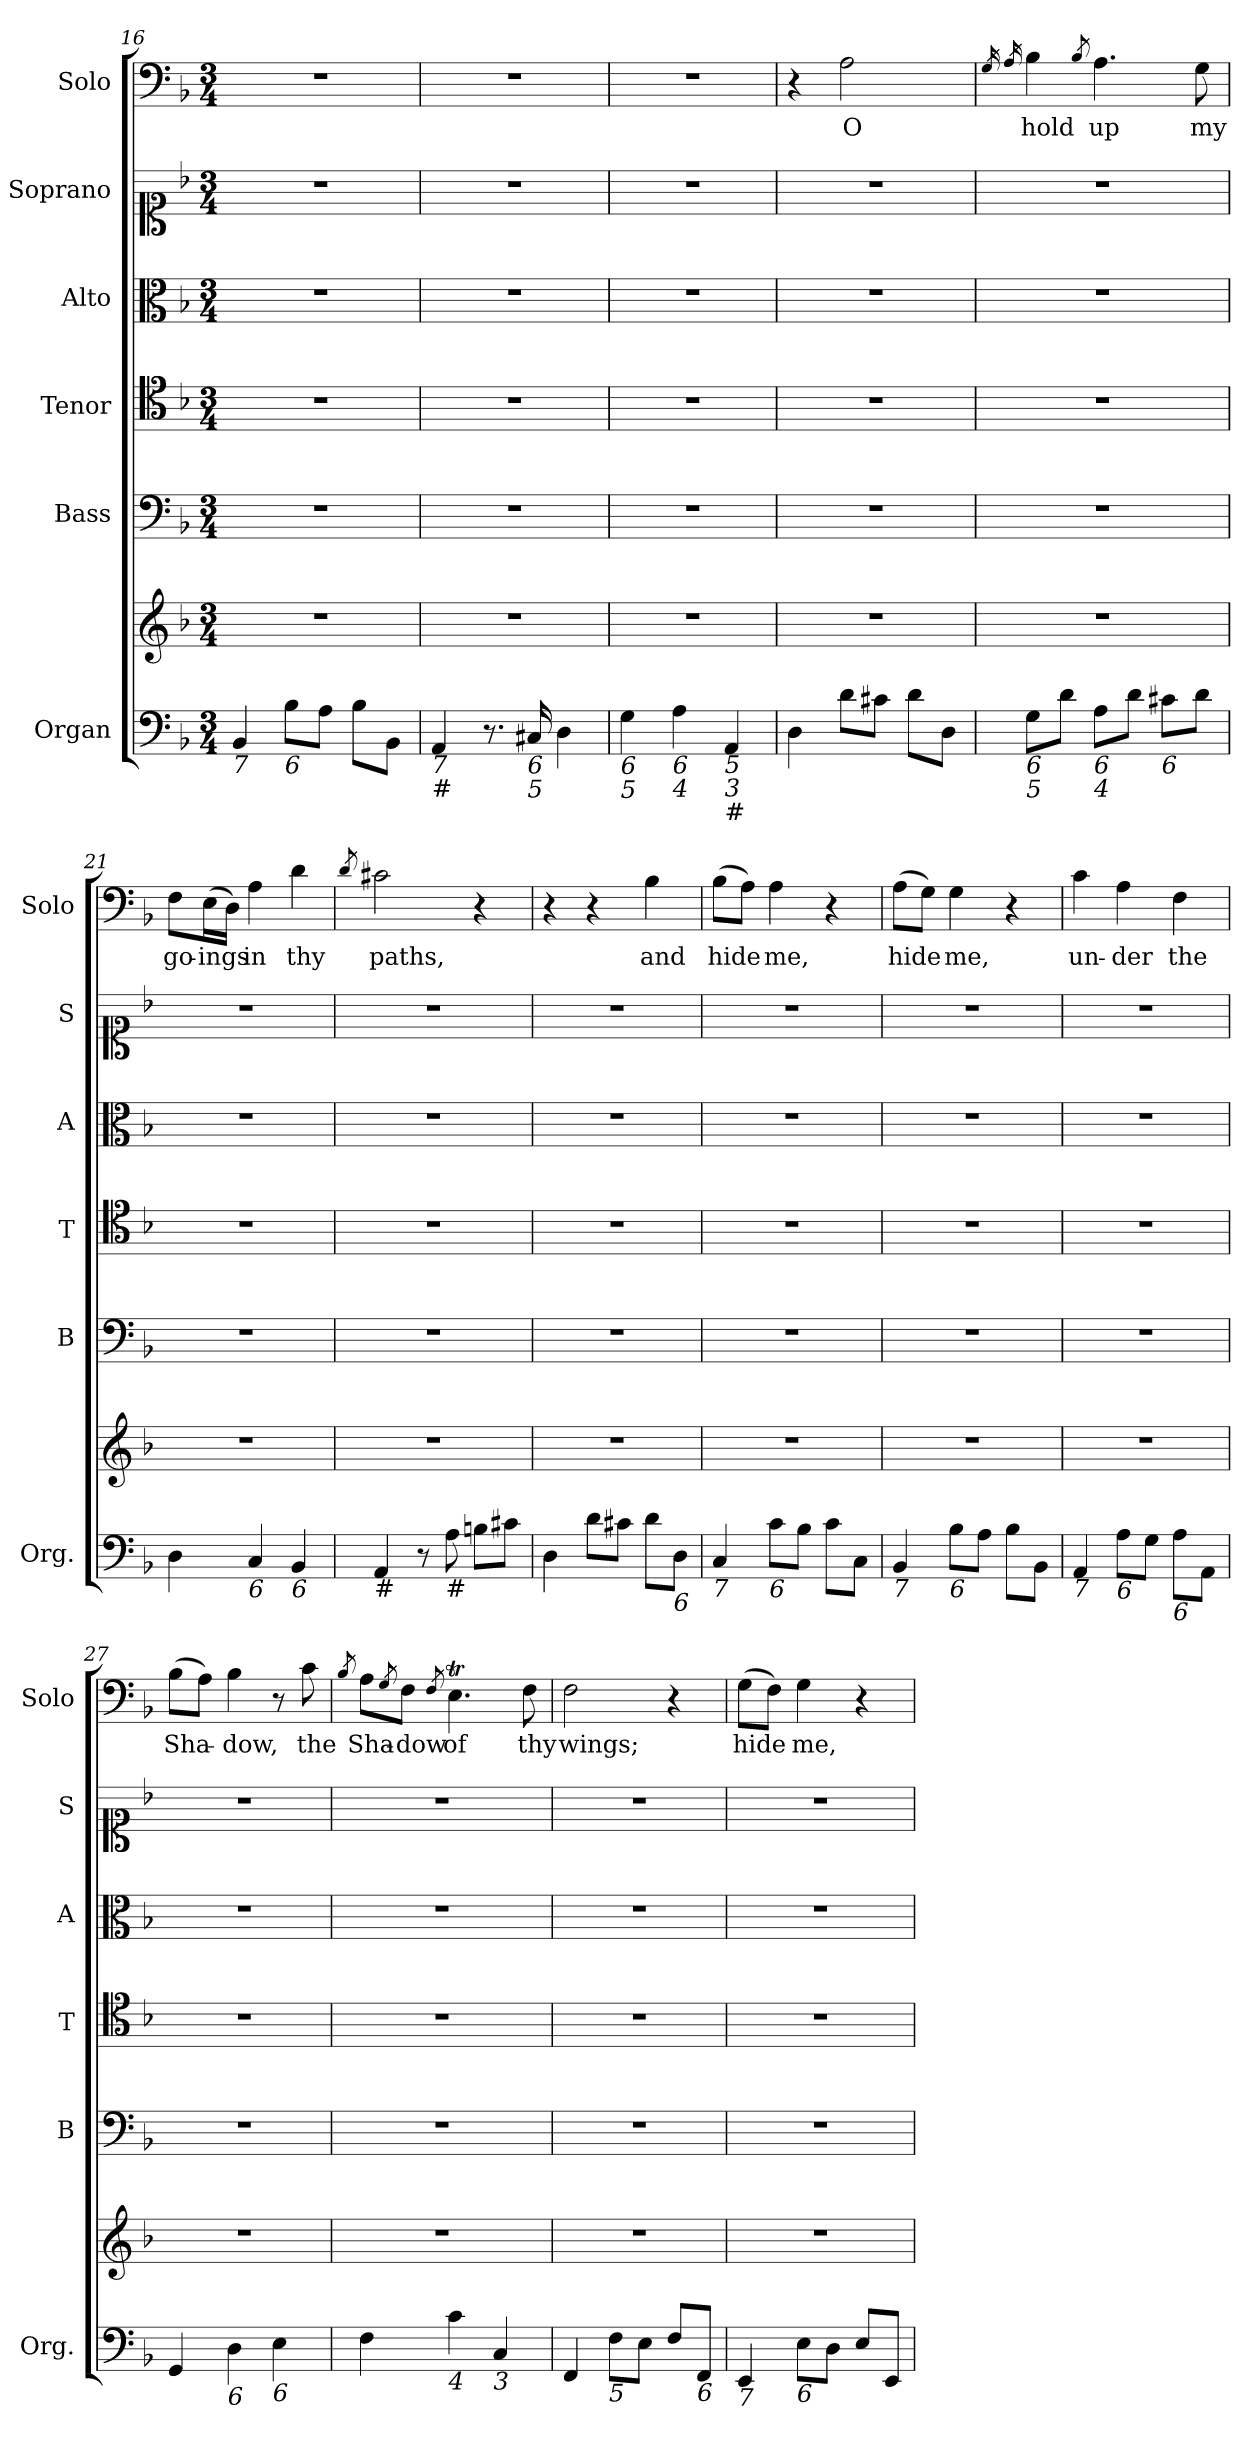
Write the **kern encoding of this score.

**kern	**kern	**kern	**kern	**kern	**kern	**kern	**text
*part6	*part6	*part5	*part4	*part3	*part2	*part1	*part1
*staff7	*staff6	*staff5	*staff4	*staff3	*staff2	*staff1	*staff1
*I"Organ	*	*I"Bass	*I"Tenor	*I"Alto	*I"Soprano	*I"Solo	*
*I'Org.	*	*I'B	*I'T	*I'A	*I'S	*I'Solo	*
*clefF4	*clefG2	*clefF4	*clefC4	*clefC3	*clefC1	*clefF4	*
*k[b-]	*k[b-]	*k[b-]	*k[b-]	*k[b-]	*k[b-]	*k[b-]	*
*F:	*F:	*F:	*F:	*F:	*F:	*F:	*
*M3/4	*M3/4	*M3/4	*M3/4	*M3/4	*M3/4	*M3/4	*
=16	=16	=16	=16	=16	=16	=16	=16
!LO:TX:b:i:t=7	!	!	!	!	!	!	!
4BB-/	2.r	2.r	2.r	2.r	2.r	2.r	.
!LO:TX:b:i:t=6	!	!	!	!	!	!	!
8B-\L	.	.	.	.	.	.	.
8A\J	.	.	.	.	.	.	.
8B-\L	.	.	.	.	.	.	.
8BB-\J	.	.	.	.	.	.	.
=17	=17	=17	=17	=17	=17	=17	=17
!LO:TX:b:i:t=7	!	!	!	!	!	!	!
!LO:TX:b:t=#	!	!	!	!	!	!	!
4AA/	2.r	2.r	2.r	2.r	2.r	2.r	.
8.r	.	.	.	.	.	.	.
!LO:TX:b:i:t=6	!	!	!	!	!	!	!
!LO:TX:b:i:t=5	!	!	!	!	!	!	!
16C#X/	.	.	.	.	.	.	.
4D\	.	.	.	.	.	.	.
=18	=18	=18	=18	=18	=18	=18	=18
!LO:TX:b:i:t=6	!	!	!	!	!	!	!
!LO:TX:b:i:t=5	!	!	!	!	!	!	!
4G\	2.r	2.r	2.r	2.r	2.r	2.r	.
!LO:TX:b:i:t=6\n4	!	!	!	!	!	!	!
4A\	.	.	.	.	.	.	.
!LO:TX:b:i:t=5\n3	!	!	!	!	!	!	!
!LO:TX:b:t=#	!	!	!	!	!	!	!
4AA/	.	.	.	.	.	.	.
=19	=19	=19	=19	=19	=19	=19	=19
4D\	2.r	2.r	2.r	2.r	2.r	4r	.
!	!	!	!	!	!	!	!LO:LY:b
8d\L	.	.	.	.	.	2A\	O
8c#X\J	.	.	.	.	.	.	.
8d\L	.	.	.	.	.	.	.
8D\J	.	.	.	.	.	.	.
=20	=20	=20	=20	=20	=20	=20	=20
.	.	.	.	.	.	16qG/	.
.	.	.	.	.	.	16qA/	.
!LO:TX:b:i:t=6	!	!	!	!	!	!	!
!LO:TX:b:i:t=5	!	!	!	!	!	!	!
!	!	!	!	!	!	!	!LO:LY:b
8G\L	2.r	2.r	2.r	2.r	2.r	4B-\	hold
8d\J	.	.	.	.	.	.	.
.	.	.	.	.	.	8qB-/	.
!LO:TX:b:i:t=6\n4	!	!	!	!	!	!	!
!	!	!	!	!	!	!	!LO:LY:b
8A\L	.	.	.	.	.	4.A\	up
8d\J	.	.	.	.	.	.	.
!LO:TX:b:i:t=6	!	!	!	!	!	!	!
8c#X\L	.	.	.	.	.	.	.
!	!	!	!	!	!	!	!LO:LY:b
8d\J	.	.	.	.	.	8G\	my
=21	=21	=21	=21	=21	=21	=21	=21
!	!	!	!	!	!	!	!LO:LY:b
4D\	2.r	2.r	2.r	2.r	2.r	8F\L	go-
!	!	!	!	!	!	!	!LO:LY:b
.	.	.	.	.	.	(>16E\L	-ings
.	.	.	.	.	.	16D\JJ)	.
!LO:TX:b:i:t=6	!	!	!	!	!	!	!
!	!	!	!	!	!	!	!LO:LY:b
4C/	.	.	.	.	.	4A\	in
!LO:TX:b:i:t=6	!	!	!	!	!	!	!
!	!	!	!	!	!	!	!LO:LY:b
4BB-/	.	.	.	.	.	4d\	thy
!!LO:PB:g=z
=22	=22	=22	=22	=22	=22	=22	=22
.	.	.	.	.	.	8qd/	.
!LO:TX:b:t=#	!	!	!	!	!	!	!
!	!	!	!	!	!	!	!LO:LY:b
4AA/	2.r	2.r	2.r	2.r	2.r	2c#X\	paths,
8r	.	.	.	.	.	.	.
!LO:TX:b:t=#	!	!	!	!	!	!	!
8A\	.	.	.	.	.	.	.
8Bn\L	.	.	.	.	.	4r	.
8c#X\J	.	.	.	.	.	.	.
=23	=23	=23	=23	=23	=23	=23	=23
4D\	2.r	2.r	2.r	2.r	2.r	4r	.
8d\L	.	.	.	.	.	4r	.
8c#X\J	.	.	.	.	.	.	.
!	!	!	!	!	!	!	!LO:LY:b
8d\L	.	.	.	.	.	4B-\	and
!LO:TX:b:i:t=6	!	!	!	!	!	!	!
8D\J	.	.	.	.	.	.	.
=24	=24	=24	=24	=24	=24	=24	=24
!LO:TX:b:i:t=7	!	!	!	!	!	!	!
!	!	!	!	!	!	!	!LO:LY:b
4C/	2.r	2.r	2.r	2.r	2.r	(>8B-\L	hide
.	.	.	.	.	.	8A\J)	.
!LO:TX:b:i:t=6	!	!	!	!	!	!	!
!	!	!	!	!	!	!	!LO:LY:b
8c\L	.	.	.	.	.	4A\	me,
8B-\J	.	.	.	.	.	.	.
8c\L	.	.	.	.	.	4r	.
8C\J	.	.	.	.	.	.	.
=25	=25	=25	=25	=25	=25	=25	=25
!LO:TX:b:i:t=7	!	!	!	!	!	!	!
!	!	!	!	!	!	!	!LO:LY:b
4BB-/	2.r	2.r	2.r	2.r	2.r	(>8A\L	hide
.	.	.	.	.	.	8G\J)	.
!LO:TX:b:i:t=6	!	!	!	!	!	!	!
!	!	!	!	!	!	!	!LO:LY:b
8B-\L	.	.	.	.	.	4G\	me,
8A\J	.	.	.	.	.	.	.
8B-\L	.	.	.	.	.	4r	.
8BB-\J	.	.	.	.	.	.	.
=26	=26	=26	=26	=26	=26	=26	=26
!LO:TX:b:i:t=7	!	!	!	!	!	!	!
!	!	!	!	!	!	!	!LO:LY:b
4AA/	2.r	2.r	2.r	2.r	2.r	4c\	un-
!LO:TX:b:i:t=6	!	!	!	!	!	!	!
!	!	!	!	!	!	!	!LO:LY:b
8A\L	.	.	.	.	.	4A\	-der
8G\J	.	.	.	.	.	.	.
!LO:TX:b:i:t=6	!	!	!	!	!	!	!
!	!	!	!	!	!	!	!LO:LY:b
8A\L	.	.	.	.	.	4F\	the
8AA\J	.	.	.	.	.	.	.
=27	=27	=27	=27	=27	=27	=27	=27
!	!	!	!	!	!	!	!LO:LY:b
4GG/	2.r	2.r	2.r	2.r	2.r	(>8B-\L	Sha-
.	.	.	.	.	.	8A\J)	.
!LO:TX:b:i:t=6	!	!	!	!	!	!	!
!	!	!	!	!	!	!	!LO:LY:b
4D\	.	.	.	.	.	4B-\	-dow,
!LO:TX:b:i:t=6	!	!	!	!	!	!	!
4E\	.	.	.	.	.	8r	.
!	!	!	!	!	!	!	!LO:LY:b
.	.	.	.	.	.	8c\	the
=28	=28	=28	=28	=28	=28	=28	=28
.	.	.	.	.	.	8qB-/	.
!	!	!	!	!	!	!	!LO:LY:b
4F\	2.r	2.r	2.r	2.r	2.r	8A\L	Sha-
.	.	.	.	.	.	8qG/	.
!	!	!	!	!	!	!	!LO:LY:b
.	.	.	.	.	.	8F\J	-dow
.	.	.	.	.	.	8qF/	.
!LO:TX:b:i:t=4	!	!	!	!	!	!	!
!	!	!	!	!	!	!	!LO:LY:b
4c\	.	.	.	.	.	4.Et\	of
!LO:TX:b:i:t=3	!	!	!	!	!	!	!
4C/	.	.	.	.	.	.	.
!	!	!	!	!	!	!	!LO:LY:b
.	.	.	.	.	.	8F\	thy
=29	=29	=29	=29	=29	=29	=29	=29
!	!	!	!	!	!	!	!LO:LY:b
4FF/	2.r	2.r	2.r	2.r	2.r	2F\	wings;
!LO:TX:b:i:t=5	!	!	!	!	!	!	!
8F\L	.	.	.	.	.	.	.
8E\J	.	.	.	.	.	.	.
8F/L	.	.	.	.	.	4r	.
!LO:TX:b:i:t=6	!	!	!	!	!	!	!
8FF/J	.	.	.	.	.	.	.
!!LO:LB:g=z
=30	=30	=30	=30	=30	=30	=30	=30
!LO:TX:b:i:t=7	!	!	!	!	!	!	!
!	!	!	!	!	!	!	!LO:LY:b
4EE/	2.r	2.r	2.r	2.r	2.r	(>8G\L	hide
.	.	.	.	.	.	8F\J)	.
!LO:TX:b:i:t=6	!	!	!	!	!	!	!
!	!	!	!	!	!	!	!LO:LY:b
8E\L	.	.	.	.	.	4G\	me,
8D\J	.	.	.	.	.	.	.
8E/L	.	.	.	.	.	4r	.
8EE/J	.	.	.	.	.	.	.
=	=	=	=	=	=	=	=
*-	*-	*-	*-	*-	*-	*-	*-
